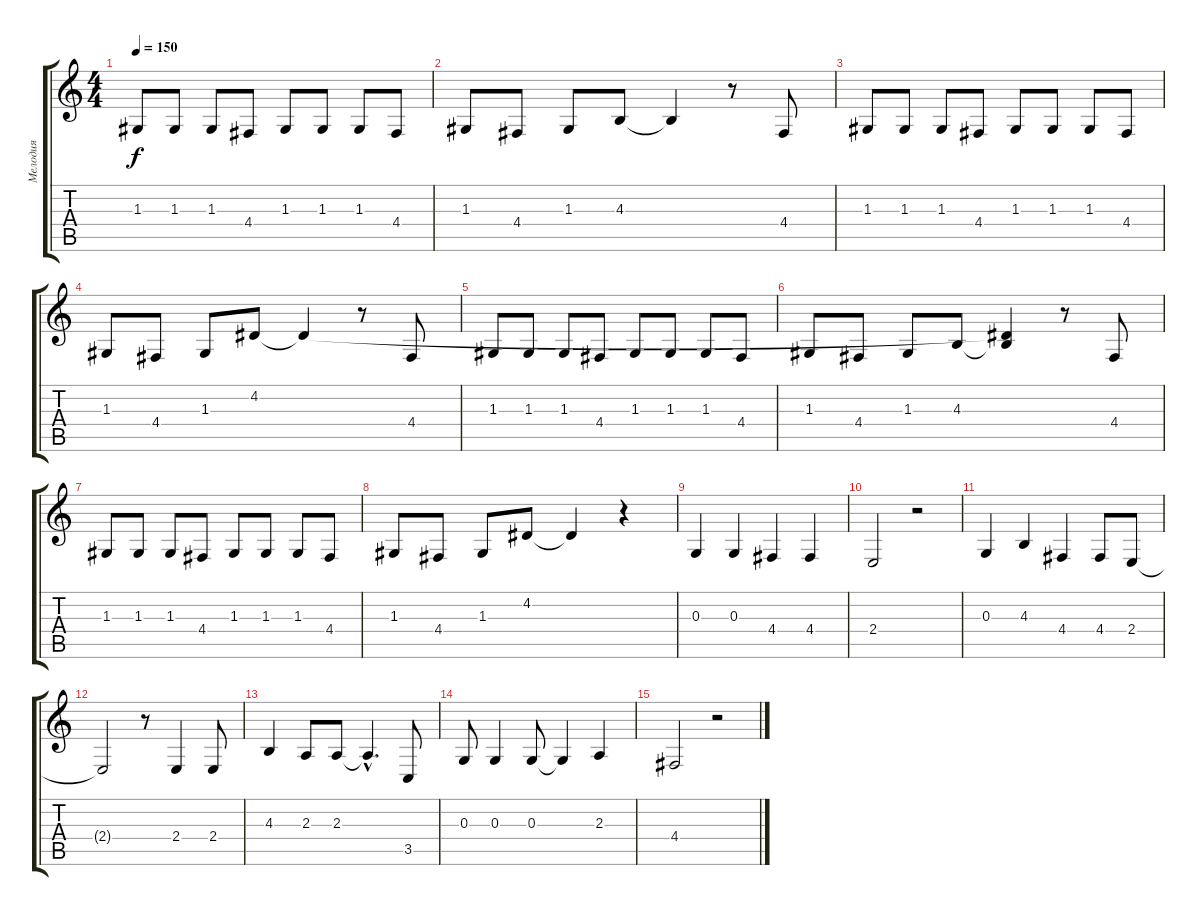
\track ("Мелодия" "Мелодия") {instrument choiraahs}
\staff {score tabs}
\tuning (E4 B3 G3 D3 A2 E2) {hide}
\ts (4 4)
\tempo 150
\clef g2
\ks c
1.3.8{dy f} 1.3.8 1.3.8 4.4.8 1.3.8 1.3.8 1.3.8 4.4.8 |
1.3.8 4.4.8 1.3.8 4.3.8 4.3{t}.4 r.8 4.4.8 |
1.3.8 1.3.8 1.3.8 4.4.8 1.3.8 1.3.8 1.3.8 4.4.8 |
1.3.8 4.4.8 1.3.8 4.2.8 4.2{t}.4 r.8 4.4.8 |
1.3.8 1.3.8 1.3.8 4.4.8 1.3.8 1.3.8 1.3.8 4.4.8 |
1.3.8 4.4.8 1.3.8 4.3.8 (4.2{t} 4.3{t}).4 r.8 4.4.8 |
1.3.8 1.3.8 1.3.8 4.4.8 1.3.8 1.3.8 1.3.8 4.4.8 |
1.3.8 4.4.8 1.3.8 4.2.8 4.2{t}.4 r.4 |
0.3.4 0.3.4 4.4.4 4.4.4 |
2.4.2 r.2 |
0.3.4 4.3.4 4.4.4 4.4.8 2.4.8 |
2.4{t}.2 r.8 2.4.4 2.4.8 |
4.3.4 2.3.8 2.3.8 2.3{hac t}.4{d} 3.5.8 |
0.3.8 0.3.4 0.3.8 0.3{t}.4 2.3.4 |
4.4.2 r.2
